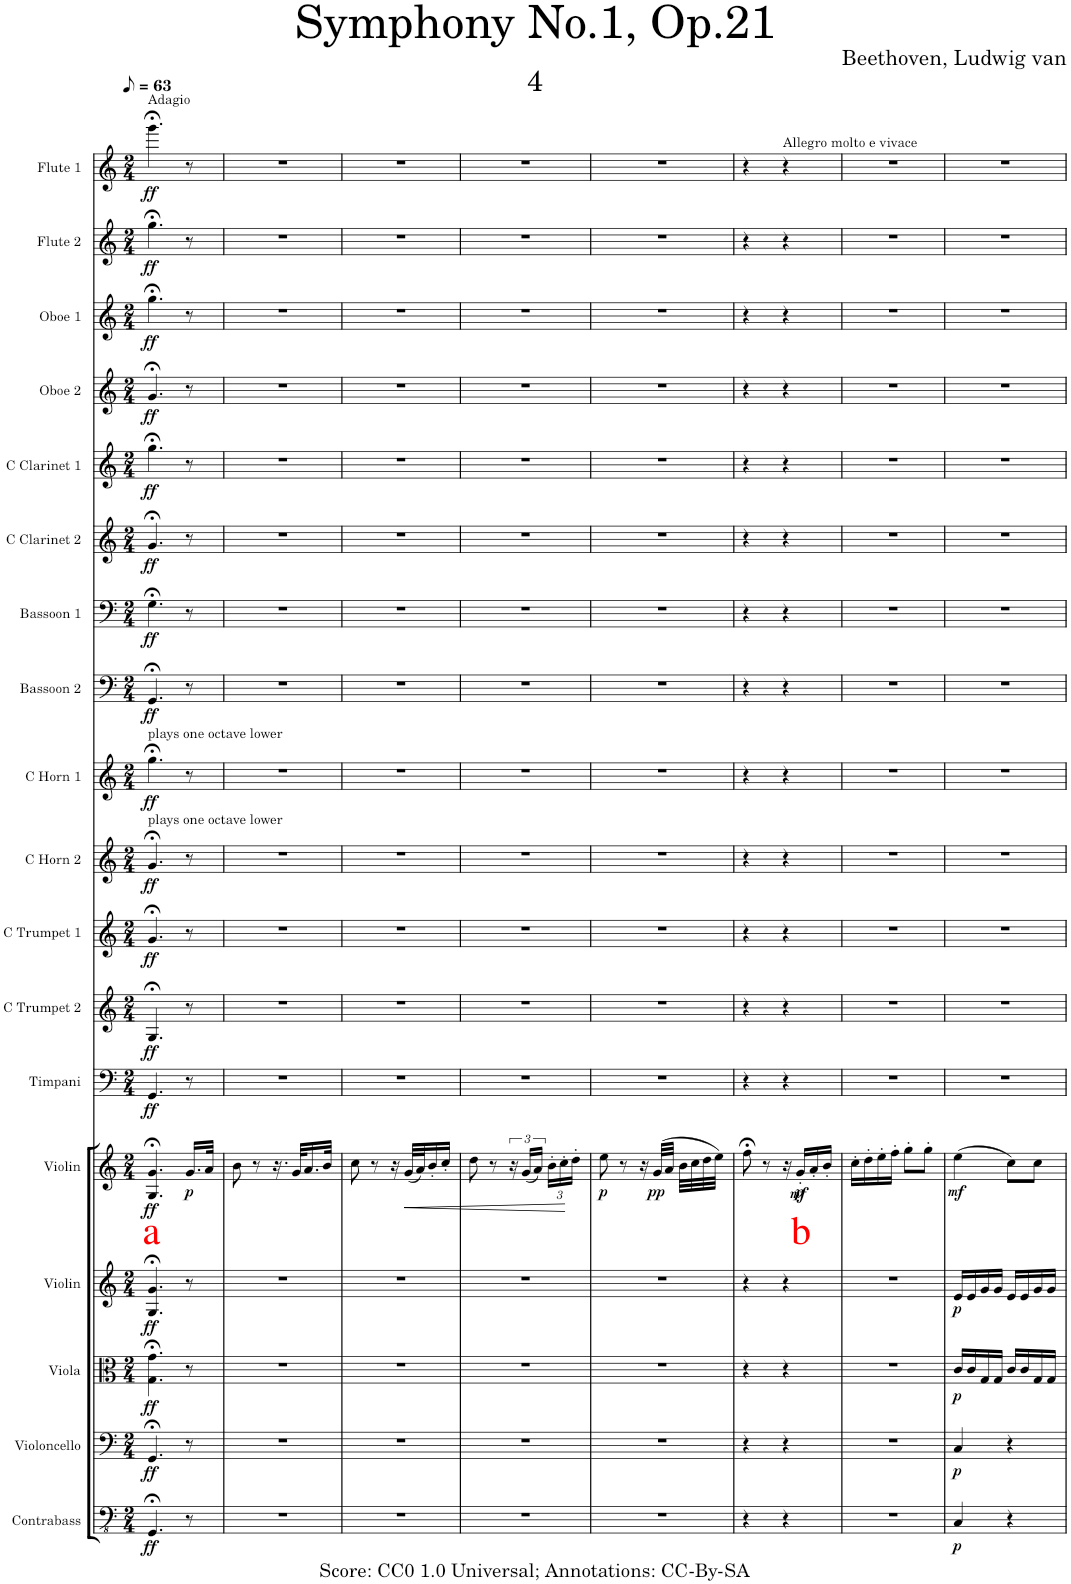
**kern	**dynam	**kern	**dynam	**kern	**dynam	**kern	**dynam	**kern	**text	**dynam	**kern	**dynam	**kern	**dynam	**kern	**dynam	**kern	**dynam	**kern	**dynam	**kern	**dynam	**kern	**dynam	**kern	**dynam	**kern	**dynam	**kern	**dynam	**kern	**dynam	**kern	**dynam	**kern	**dynam
*part18	*part18	*part17	*part17	*part16	*part16	*part15	*part15	*part14	*part14	*part14	*part13	*part13	*part12	*part12	*part11	*part11	*part10	*part10	*part9	*part9	*part8	*part8	*part7	*part7	*part6	*part6	*part5	*part5	*part4	*part4	*part3	*part3	*part2	*part2	*part1	*part1
*staff18	*staff18	*staff17	*staff17	*staff16	*staff16	*staff15	*staff15	*staff14	*staff14	*staff14	*staff13	*staff13	*staff12	*staff12	*staff11	*staff11	*staff10	*staff10	*staff9	*staff9	*staff8	*staff8	*staff7	*staff7	*staff6	*staff6	*staff5	*staff5	*staff4	*staff4	*staff3	*staff3	*staff2	*staff2	*staff1	*staff1
*I"Contrabass	*	*I"Violoncello	*	*I"Viola	*	*I"Violin	*	*I"Violin	*	*	*I"Timpani	*	*I"C Trumpet 2	*	*I"C Trumpet 1	*	*I"C Horn 2	*	*I"C Horn 1	*	*I"Bassoon 2	*	*I"Bassoon 1	*	*I"C Clarinet 2	*	*I"C Clarinet 1	*	*I"Oboe 2	*	*I"Oboe 1	*	*I"Flute 2	*	*I"Flute 1	*
*I'Cb	*	*I'Vc	*	*I'Vla	*	*I'Vln	*	*I'Vln	*	*	*I'Timp	*	*I'Tpt 2	*	*I'Tpt 1	*	*I'Hn 2	*	*I'Hn 1	*	*I'Bsn 2	*	*I'Bsn 1	*	*I'Cl.2	*	*I'Cl.1	*	*I'Ob 2	*	*I'Ob 1	*	*I'Fl 2	*	*I'Fl 1	*
*clefFv4	*	*clefF4	*	*clefC3	*	*clefG2	*	*clefG2	*	*	*clefF4	*	*clefG2	*	*clefG2	*	*clefG2	*	*clefG2	*	*clefF4	*	*clefF4	*	*clefG2	*	*clefG2	*	*clefG2	*	*clefG2	*	*clefG2	*	*clefG2	*
*	*	*	*	*	*	*	*	*	*	*	*	*	*	*	*	*	*Trd7c12	*	*Trd7c12	*	*	*	*	*	*Trd1c2	*	*Trd1c2	*	*	*	*	*	*	*	*	*
*k[]	*	*k[]	*	*k[]	*	*k[]	*	*k[]	*	*	*k[]	*	*k[]	*	*k[]	*	*k[]	*	*k[]	*	*k[]	*	*k[]	*	*k[]	*	*k[]	*	*k[]	*	*k[]	*	*k[]	*	*k[]	*
*M2/4	*	*M2/4	*	*M2/4	*	*M2/4	*	*M2/4	*	*	*M2/4	*	*M2/4	*	*M2/4	*	*M2/4	*	*M2/4	*	*M2/4	*	*M2/4	*	*M2/4	*	*M2/4	*	*M2/4	*	*M2/4	*	*M2/4	*	*M2/4	*
*MM32	*	*MM32	*	*MM32	*	*MM32	*	*MM32	*	*	*MM32	*	*MM32	*	*MM32	*	*MM32	*	*MM32	*	*MM32	*	*MM32	*	*MM32	*	*MM32	*	*MM32	*	*MM32	*	*MM32	*	*MM32	*
=1	=1	=1	=1	=1	=1	=1	=1	=1	=1	=1	=1	=1	=1	=1	=1	=1	=1	=1	=1	=1	=1	=1	=1	=1	=1	=1	=1	=1	=1	=1	=1	=1	=1	=1	=1	=1
!	!	!	!	!	!	!	!	!	!	!	!	!	!	!	!	!	!	!	!	!	!	!	!	!	!	!	!	!	!	!	!	!	!	!	!LO:TX:a:t=Adagio	!
!	!	!	!	!	!	!	!	!	!	!	!	!	!	!	!	!	!	!	!LO:TX:a:t=plays one octave lower	!	!	!	!	!	!	!	!	!	!	!	!	!	!	!	!	!
!	!	!	!	!	!	!	!	!	!	!	!	!	!	!	!	!	!LO:TX:a:t=plays one octave lower	!	!	!	!	!	!	!	!	!	!	!	!	!	!	!	!	!	!	!
!	!LO:DY:b	!	!LO:DY:b	!	!LO:DY:b	!	!LO:DY:b	!	!LO:LY:b:color=#FF0000	!LO:DY:b	!	!LO:DY:b	!	!LO:DY:b	!	!LO:DY:b	!	!LO:DY:b	!	!LO:DY:b	!	!LO:DY:b	!	!LO:DY:b	!	!LO:DY:b	!	!LO:DY:b	!	!LO:DY:b	!	!LO:DY:b	!	!LO:DY:b	!	!LO:DY:b
4.GGG;</	ff	4.GG;</	ff	4.G\;< 4.g\;<	ff	4.G/;< 4.g/;<	ff	4.G/;< 4.g/;<	a	ff	4.GG/	ff	4.G;</	ff	4.g;</	ff	4.g;</	ff	4.gg;<\	ff	4.GG;</	ff	4.G;<\	ff	4.g;</	ff	4.gg;<\	ff	4.g;</	ff	4.gg;<\	ff	4.gg;<\	ff	4.ggg;<\	ff
!	!	!	!	!	!	!	!	!	!	!LO:DY:b	!	!	!	!	!	!	!	!	!	!	!	!	!	!	!	!	!	!	!	!	!	!	!	!	!	!
8r	.	8r	.	8r	.	8r	.	16.g/LL	.	p	8r	.	8r	.	8r	.	8r	.	8r	.	8r	.	8r	.	8r	.	8r	.	8r	.	8r	.	8r	.	8r	.
.	.	.	.	.	.	.	.	32a/JJk	.	.	.	.	.	.	.	.	.	.	.	.	.	.	.	.	.	.	.	.	.	.	.	.	.	.	.	.
=2	=2	=2	=2	=2	=2	=2	=2	=2	=2	=2	=2	=2	=2	=2	=2	=2	=2	=2	=2	=2	=2	=2	=2	=2	=2	=2	=2	=2	=2	=2	=2	=2	=2	=2	=2	=2
2r	.	2r	.	2r	.	2r	.	8b\	.	.	2r	.	2r	.	2r	.	2r	.	2r	.	2r	.	2r	.	2r	.	2r	.	2r	.	2r	.	2r	.	2r	.
.	.	.	.	.	.	.	.	8r	.	.	.	.	.	.	.	.	.	.	.	.	.	.	.	.	.	.	.	.	.	.	.	.	.	.	.	.
.	.	.	.	.	.	.	.	16.r	.	.	.	.	.	.	.	.	.	.	.	.	.	.	.	.	.	.	.	.	.	.	.	.	.	.	.	.
.	.	.	.	.	.	.	.	32g/KLL	.	.	.	.	.	.	.	.	.	.	.	.	.	.	.	.	.	.	.	.	.	.	.	.	.	.	.	.
.	.	.	.	.	.	.	.	16.a/	.	.	.	.	.	.	.	.	.	.	.	.	.	.	.	.	.	.	.	.	.	.	.	.	.	.	.	.
.	.	.	.	.	.	.	.	32b/JJk	.	.	.	.	.	.	.	.	.	.	.	.	.	.	.	.	.	.	.	.	.	.	.	.	.	.	.	.
=3	=3	=3	=3	=3	=3	=3	=3	=3	=3	=3	=3	=3	=3	=3	=3	=3	=3	=3	=3	=3	=3	=3	=3	=3	=3	=3	=3	=3	=3	=3	=3	=3	=3	=3	=3	=3
2r	.	2r	.	2r	.	2r	.	8cc\	.	.	2r	.	2r	.	2r	.	2r	.	2r	.	2r	.	2r	.	2r	.	2r	.	2r	.	2r	.	2r	.	2r	.
.	.	.	.	.	.	.	.	8r	.	.	.	.	.	.	.	.	.	.	.	.	.	.	.	.	.	.	.	.	.	.	.	.	.	.	.	.
.	.	.	.	.	.	.	.	16r	.	.	.	.	.	.	.	.	.	.	.	.	.	.	.	.	.	.	.	.	.	.	.	.	.	.	.	.
!	!	!	!	!	!	!	!	!	!	!LO:HP:b	!	!	!	!	!	!	!	!	!	!	!	!	!	!	!	!	!	!	!	!	!	!	!	!	!	!
.	.	.	.	.	.	.	.	(32g/LLL	.	<	.	.	.	.	.	.	.	.	.	.	.	.	.	.	.	.	.	.	.	.	.	.	.	.	.	.
.	.	.	.	.	.	.	.	32a/J)	.	.	.	.	.	.	.	.	.	.	.	.	.	.	.	.	.	.	.	.	.	.	.	.	.	.	.	.
.	.	.	.	.	.	.	.	16b'/	.	.	.	.	.	.	.	.	.	.	.	.	.	.	.	.	.	.	.	.	.	.	.	.	.	.	.	.
.	.	.	.	.	.	.	.	16cc'/JJ	.	.	.	.	.	.	.	.	.	.	.	.	.	.	.	.	.	.	.	.	.	.	.	.	.	.	.	.
=4	=4	=4	=4	=4	=4	=4	=4	=4	=4	=4	=4	=4	=4	=4	=4	=4	=4	=4	=4	=4	=4	=4	=4	=4	=4	=4	=4	=4	=4	=4	=4	=4	=4	=4	=4	=4
2r	.	2r	.	2r	.	2r	.	8dd\	.	.	2r	.	2r	.	2r	.	2r	.	2r	.	2r	.	2r	.	2r	.	2r	.	2r	.	2r	.	2r	.	2r	.
.	.	.	.	.	.	.	.	8r	.	.	.	.	.	.	.	.	.	.	.	.	.	.	.	.	.	.	.	.	.	.	.	.	.	.	.	.
.	.	.	.	.	.	.	.	24r	.	.	.	.	.	.	.	.	.	.	.	.	.	.	.	.	.	.	.	.	.	.	.	.	.	.	.	.
.	.	.	.	.	.	.	.	(24g/LL	.	.	.	.	.	.	.	.	.	.	.	.	.	.	.	.	.	.	.	.	.	.	.	.	.	.	.	.
.	.	.	.	.	.	.	.	24a/JJ)	.	.	.	.	.	.	.	.	.	.	.	.	.	.	.	.	.	.	.	.	.	.	.	.	.	.	.	.
*	*	*	*	*	*	*	*	*Xbrackettup	*	*	*	*	*	*	*	*	*	*	*	*	*	*	*	*	*	*	*	*	*	*	*	*	*	*	*	*
.	.	.	.	.	.	.	.	24b'\LL	.	.	.	.	.	.	.	.	.	.	.	.	.	.	.	.	.	.	.	.	.	.	.	.	.	.	.	.
.	.	.	.	.	.	.	.	24cc'\	.	.	.	.	.	.	.	.	.	.	.	.	.	.	.	.	.	.	.	.	.	.	.	.	.	.	.	.
.	.	.	.	.	.	.	.	24dd'\JJ	.	[	.	.	.	.	.	.	.	.	.	.	.	.	.	.	.	.	.	.	.	.	.	.	.	.	.	.
=5	=5	=5	=5	=5	=5	=5	=5	=5	=5	=5	=5	=5	=5	=5	=5	=5	=5	=5	=5	=5	=5	=5	=5	=5	=5	=5	=5	=5	=5	=5	=5	=5	=5	=5	=5	=5
!	!	!	!	!	!	!	!	!	!	!LO:DY:b	!	!	!	!	!	!	!	!	!	!	!	!	!	!	!	!	!	!	!	!	!	!	!	!	!	!
2r	.	2r	.	2r	.	2r	.	8ee\	.	p	2r	.	2r	.	2r	.	2r	.	2r	.	2r	.	2r	.	2r	.	2r	.	2r	.	2r	.	2r	.	2r	.
.	.	.	.	.	.	.	.	8r	.	.	.	.	.	.	.	.	.	.	.	.	.	.	.	.	.	.	.	.	.	.	.	.	.	.	.	.
.	.	.	.	.	.	.	.	16r	.	.	.	.	.	.	.	.	.	.	.	.	.	.	.	.	.	.	.	.	.	.	.	.	.	.	.	.
!	!	!	!	!	!	!	!	!	!	!LO:DY:b	!	!	!	!	!	!	!	!	!	!	!	!	!	!	!	!	!	!	!	!	!	!	!	!	!	!
.	.	.	.	.	.	.	.	(32g/LLL	.	pp	.	.	.	.	.	.	.	.	.	.	.	.	.	.	.	.	.	.	.	.	.	.	.	.	.	.
.	.	.	.	.	.	.	.	32a/JJJ	.	.	.	.	.	.	.	.	.	.	.	.	.	.	.	.	.	.	.	.	.	.	.	.	.	.	.	.
.	.	.	.	.	.	.	.	32b\LLL	.	.	.	.	.	.	.	.	.	.	.	.	.	.	.	.	.	.	.	.	.	.	.	.	.	.	.	.
.	.	.	.	.	.	.	.	32cc\	.	.	.	.	.	.	.	.	.	.	.	.	.	.	.	.	.	.	.	.	.	.	.	.	.	.	.	.
.	.	.	.	.	.	.	.	32dd\	.	.	.	.	.	.	.	.	.	.	.	.	.	.	.	.	.	.	.	.	.	.	.	.	.	.	.	.
.	.	.	.	.	.	.	.	32ee\JJJ)	.	.	.	.	.	.	.	.	.	.	.	.	.	.	.	.	.	.	.	.	.	.	.	.	.	.	.	.
=6	=6	=6	=6	=6	=6	=6	=6	=6	=6	=6	=6	=6	=6	=6	=6	=6	=6	=6	=6	=6	=6	=6	=6	=6	=6	=6	=6	=6	=6	=6	=6	=6	=6	=6	=6	=6
4r	.	4r	.	4r	.	4r	.	8ff;<\	.	.	4r	.	4r	.	4r	.	4r	.	4r	.	4r	.	4r	.	4r	.	4r	.	4r	.	4r	.	4r	.	4r	.
.	.	.	.	.	.	.	.	8r	.	.	.	.	.	.	.	.	.	.	.	.	.	.	.	.	.	.	.	.	.	.	.	.	.	.	.	.
!	!	!	!	!	!	!	!	!	!	!	!	!	!	!	!	!	!	!	!	!	!	!	!	!	!	!	!	!	!	!	!	!	!	!	!LO:TX:a:t=Allegro molto e vivace	!
4r	.	4r	.	4r	.	4r	.	16r	.	.	4r	.	4r	.	4r	.	4r	.	4r	.	4r	.	4r	.	4r	.	4r	.	4r	.	4r	.	4r	.	4r	.
!	!	!	!	!	!	!	!	!	!LO:LY:b:color=#FF0000	!LO:DY:b	!	!	!	!	!	!	!	!	!	!	!	!	!	!	!	!	!	!	!	!	!	!	!	!	!	!
!	!	!	!	!	!	!	!	!	!	!LO:DY:n=1:b	!	!	!	!	!	!	!	!	!	!	!	!	!	!	!	!	!	!	!	!	!	!	!	!	!	!
.	.	.	.	.	.	.	.	16g'/LL	b	p mf	.	.	.	.	.	.	.	.	.	.	.	.	.	.	.	.	.	.	.	.	.	.	.	.	.	.
.	.	.	.	.	.	.	.	16a'/	.	.	.	.	.	.	.	.	.	.	.	.	.	.	.	.	.	.	.	.	.	.	.	.	.	.	.	.
.	.	.	.	.	.	.	.	16b'/JJ	.	.	.	.	.	.	.	.	.	.	.	.	.	.	.	.	.	.	.	.	.	.	.	.	.	.	.	.
=7	=7	=7	=7	=7	=7	=7	=7	=7	=7	=7	=7	=7	=7	=7	=7	=7	=7	=7	=7	=7	=7	=7	=7	=7	=7	=7	=7	=7	=7	=7	=7	=7	=7	=7	=7	=7
2r	.	2r	.	2r	.	2r	.	16cc'\LL	.	.	2r	.	2r	.	2r	.	2r	.	2r	.	2r	.	2r	.	2r	.	2r	.	2r	.	2r	.	2r	.	2r	.
.	.	.	.	.	.	.	.	16dd'\	.	.	.	.	.	.	.	.	.	.	.	.	.	.	.	.	.	.	.	.	.	.	.	.	.	.	.	.
.	.	.	.	.	.	.	.	16ee'\	.	.	.	.	.	.	.	.	.	.	.	.	.	.	.	.	.	.	.	.	.	.	.	.	.	.	.	.
.	.	.	.	.	.	.	.	16ff'\JJ	.	.	.	.	.	.	.	.	.	.	.	.	.	.	.	.	.	.	.	.	.	.	.	.	.	.	.	.
.	.	.	.	.	.	.	.	8gg'\L	.	.	.	.	.	.	.	.	.	.	.	.	.	.	.	.	.	.	.	.	.	.	.	.	.	.	.	.
.	.	.	.	.	.	.	.	8gg'\J	.	.	.	.	.	.	.	.	.	.	.	.	.	.	.	.	.	.	.	.	.	.	.	.	.	.	.	.
=8	=8	=8	=8	=8	=8	=8	=8	=8	=8	=8	=8	=8	=8	=8	=8	=8	=8	=8	=8	=8	=8	=8	=8	=8	=8	=8	=8	=8	=8	=8	=8	=8	=8	=8	=8	=8
!	!LO:DY:b	!	!LO:DY:b	!	!LO:DY:b	!	!LO:DY:b	!	!	!LO:DY:b	!	!	!	!	!	!	!	!	!	!	!	!	!	!	!	!	!	!	!	!	!	!	!	!	!	!
4CC/	p	4C/	p	16c/LL	p	16e/LL	p	(4ee\	.	mf	2r	.	2r	.	2r	.	2r	.	2r	.	2r	.	2r	.	2r	.	2r	.	2r	.	2r	.	2r	.	2r	.
.	.	.	.	16c/	.	16e/	.	.	.	.	.	.	.	.	.	.	.	.	.	.	.	.	.	.	.	.	.	.	.	.	.	.	.	.	.	.
.	.	.	.	16G/	.	16g/	.	.	.	.	.	.	.	.	.	.	.	.	.	.	.	.	.	.	.	.	.	.	.	.	.	.	.	.	.	.
.	.	.	.	16G/JJ	.	16g/JJ	.	.	.	.	.	.	.	.	.	.	.	.	.	.	.	.	.	.	.	.	.	.	.	.	.	.	.	.	.	.
4r	.	4r	.	16c/LL	.	16e/LL	.	8cc\L)	.	.	.	.	.	.	.	.	.	.	.	.	.	.	.	.	.	.	.	.	.	.	.	.	.	.	.	.
.	.	.	.	16c/	.	16e/	.	.	.	.	.	.	.	.	.	.	.	.	.	.	.	.	.	.	.	.	.	.	.	.	.	.	.	.	.	.
.	.	.	.	16G/	.	16g/	.	8cc\J	.	.	.	.	.	.	.	.	.	.	.	.	.	.	.	.	.	.	.	.	.	.	.	.	.	.	.	.
.	.	.	.	16G/JJ	.	16g/JJ	.	.	.	.	.	.	.	.	.	.	.	.	.	.	.	.	.	.	.	.	.	.	.	.	.	.	.	.	.	.
=	=	=	=	=	=	=	=	=	=	=	=	=	=	=	=	=	=	=	=	=	=	=	=	=	=	=	=	=	=	=	=	=	=	=	=	=
*-	*-	*-	*-	*-	*-	*-	*-	*-	*-	*-	*-	*-	*-	*-	*-	*-	*-	*-	*-	*-	*-	*-	*-	*-	*-	*-	*-	*-	*-	*-	*-	*-	*-	*-	*-	*-
